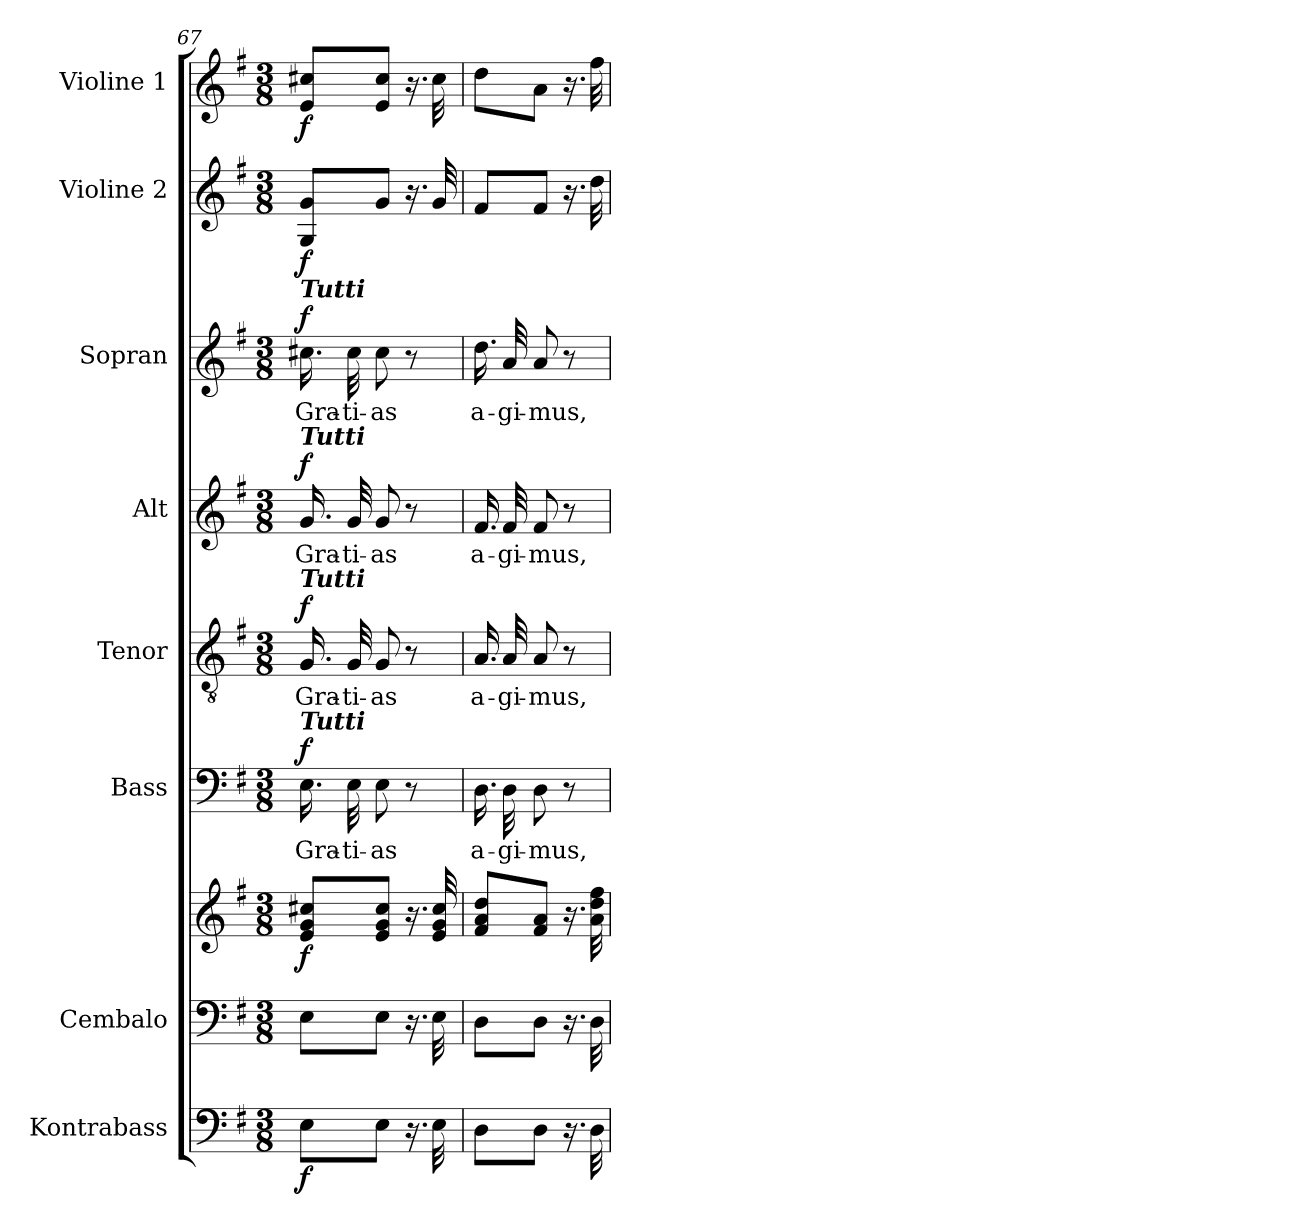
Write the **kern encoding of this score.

**kern	**dynam	**kern	**kern	**dynam	**kern	**text	**dynam	**kern	**text	**dynam	**kern	**text	**dynam	**kern	**text	**dynam	**kern	**dynam	**kern	**dynam
*part8	*part8	*part7	*part7	*part7	*part6	*part6	*part6	*part5	*part5	*part5	*part4	*part4	*part4	*part3	*part3	*part3	*part2	*part2	*part1	*part1
*staff9	*staff9	*staff8	*staff7	*staff7/8	*staff6	*staff6	*staff6	*staff5	*staff5	*staff5	*staff4	*staff4	*staff4	*staff3	*staff3	*staff3	*staff2	*staff2	*staff1	*staff1
*I"Kontrabass	*	*I"Cembalo	*	*	*I"Bass	*	*	*I"Tenor	*	*	*I"Alt	*	*	*I"Sopran	*	*	*I"Violine 2	*	*I"Violine 1	*
*I'Kb.	*	*I'Cemb.	*	*	*I'B.	*	*	*I'T.	*	*	*I'A.	*	*	*I'S.	*	*	*I'Vl. 2	*	*I'Vl. 1	*
*clefF4	*	*clefF4	*clefG2	*	*clefF4	*	*	*clefGv2	*	*	*clefG2	*	*	*clefG2	*	*	*clefG2	*	*clefG2	*
*ITrd7c12	*	*	*	*	*	*	*	*	*	*	*	*	*	*	*	*	*	*	*	*
*k[f#]	*	*k[f#]	*k[f#]	*	*k[f#]	*	*	*k[f#]	*	*	*k[f#]	*	*	*k[f#]	*	*	*k[f#]	*	*k[f#]	*
*G:	*	*G:	*G:	*	*G:	*	*	*G:	*	*	*G:	*	*	*G:	*	*	*G:	*	*G:	*
*M3/8	*	*M3/8	*M3/8	*	*M3/8	*	*	*M3/8	*	*	*M3/8	*	*	*M3/8	*	*	*M3/8	*	*M3/8	*
=67	=67	=67	=67	=67	=67	=67	=67	=67	=67	=67	=67	=67	=67	=67	=67	=67	=67	=67	=67	=67
!	!	!	!	!	!	!	!	!	!	!	!	!	!	!LO:TX:a:Bi:t=Tutti	!	!	!	!	!	!
!	!	!	!	!	!	!	!	!	!	!	!LO:TX:a:Bi:t=Tutti	!	!	!	!	!	!	!	!	!
!	!	!	!	!	!	!	!	!LO:TX:a:Bi:t=Tutti	!	!	!	!	!	!	!	!	!	!	!	!
!	!	!	!	!	!LO:TX:a:Bi:t=Tutti	!	!	!	!	!	!	!	!	!	!	!	!	!	!	!
!	!LO:DY:b	!	!	!LO:DY:b	!	!LO:LY:b	!LO:DY:a	!	!LO:LY:b	!LO:DY:a	!	!LO:LY:b	!LO:DY:a	!	!LO:LY:b	!LO:DY:a	!	!LO:DY:b	!	!LO:DY:b
8EE\L	f	8E\L	8e/ 8g/ 8cc#X/L	f	16.E\	Gra-	f	16.G/	Gra-	f	16.g/	Gra-	f	16.cc#X\	Gra-	f	8G/ 8g/L	f	8e/ 8cc#X/L	f
!	!	!	!	!	!	!LO:LY:b	!	!	!LO:LY:b	!	!	!LO:LY:b	!	!	!LO:LY:b	!	!	!	!	!
.	.	.	.	.	32E\	-ti-	.	32G/	-ti-	.	32g/	-ti-	.	32cc#\	-ti-	.	.	.	.	.
!	!	!	!	!	!	!LO:LY:b	!	!	!LO:LY:b	!	!	!LO:LY:b	!	!	!LO:LY:b	!	!	!	!	!
8EE\J	.	8E\J	8e/ 8g/ 8cc#/J	.	8E\	-as	.	8G/	-as	.	8g/	-as	.	8cc#\	-as	.	8g/J	.	8e/ 8cc#/J	.
16.r	.	16.r	16.r	.	8r	.	.	8r	.	.	8r	.	.	8r	.	.	16.r	.	16.r	.
32EE\	.	32E\	32e/ 32g/ 32cc#/	.	.	.	.	.	.	.	.	.	.	.	.	.	32g/	.	32cc#\	.
=68	=68	=68	=68	=68	=68	=68	=68	=68	=68	=68	=68	=68	=68	=68	=68	=68	=68	=68	=68	=68
!	!	!	!	!	!	!LO:LY:b	!	!	!LO:LY:b	!	!	!LO:LY:b	!	!	!LO:LY:b	!	!	!	!	!
8DD\L	.	8D\L	8f#/ 8a/ 8dd/L	.	16.D\	a-	.	16.A/	a-	.	16.f#/	a-	.	16.dd\	a-	.	8f#/L	.	8dd\L	.
!	!	!	!	!	!	!LO:LY:b	!	!	!LO:LY:b	!	!	!LO:LY:b	!	!	!LO:LY:b	!	!	!	!	!
.	.	.	.	.	32D\	-gi-	.	32A/	-gi-	.	32f#/	-gi-	.	32a/	-gi-	.	.	.	.	.
!	!	!	!	!	!	!LO:LY:b	!	!	!LO:LY:b	!	!	!LO:LY:b	!	!	!LO:LY:b	!	!	!	!	!
8DD\J	.	8D\J	8f#/ 8a/J	.	8D\	-mus,	.	8A/	-mus,	.	8f#/	-mus,	.	8a/	-mus,	.	8f#/J	.	8a\J	.
16.r	.	16.r	16.r	.	8r	.	.	8r	.	.	8r	.	.	8r	.	.	16.r	.	16.r	.
32DD\	.	32D\	32a\ 32dd\ 32ff#\	.	.	.	.	.	.	.	.	.	.	.	.	.	32dd\	.	32ff#\	.
=	=	=	=	=	=	=	=	=	=	=	=	=	=	=	=	=	=	=	=	=
*-	*-	*-	*-	*-	*-	*-	*-	*-	*-	*-	*-	*-	*-	*-	*-	*-	*-	*-	*-	*-
